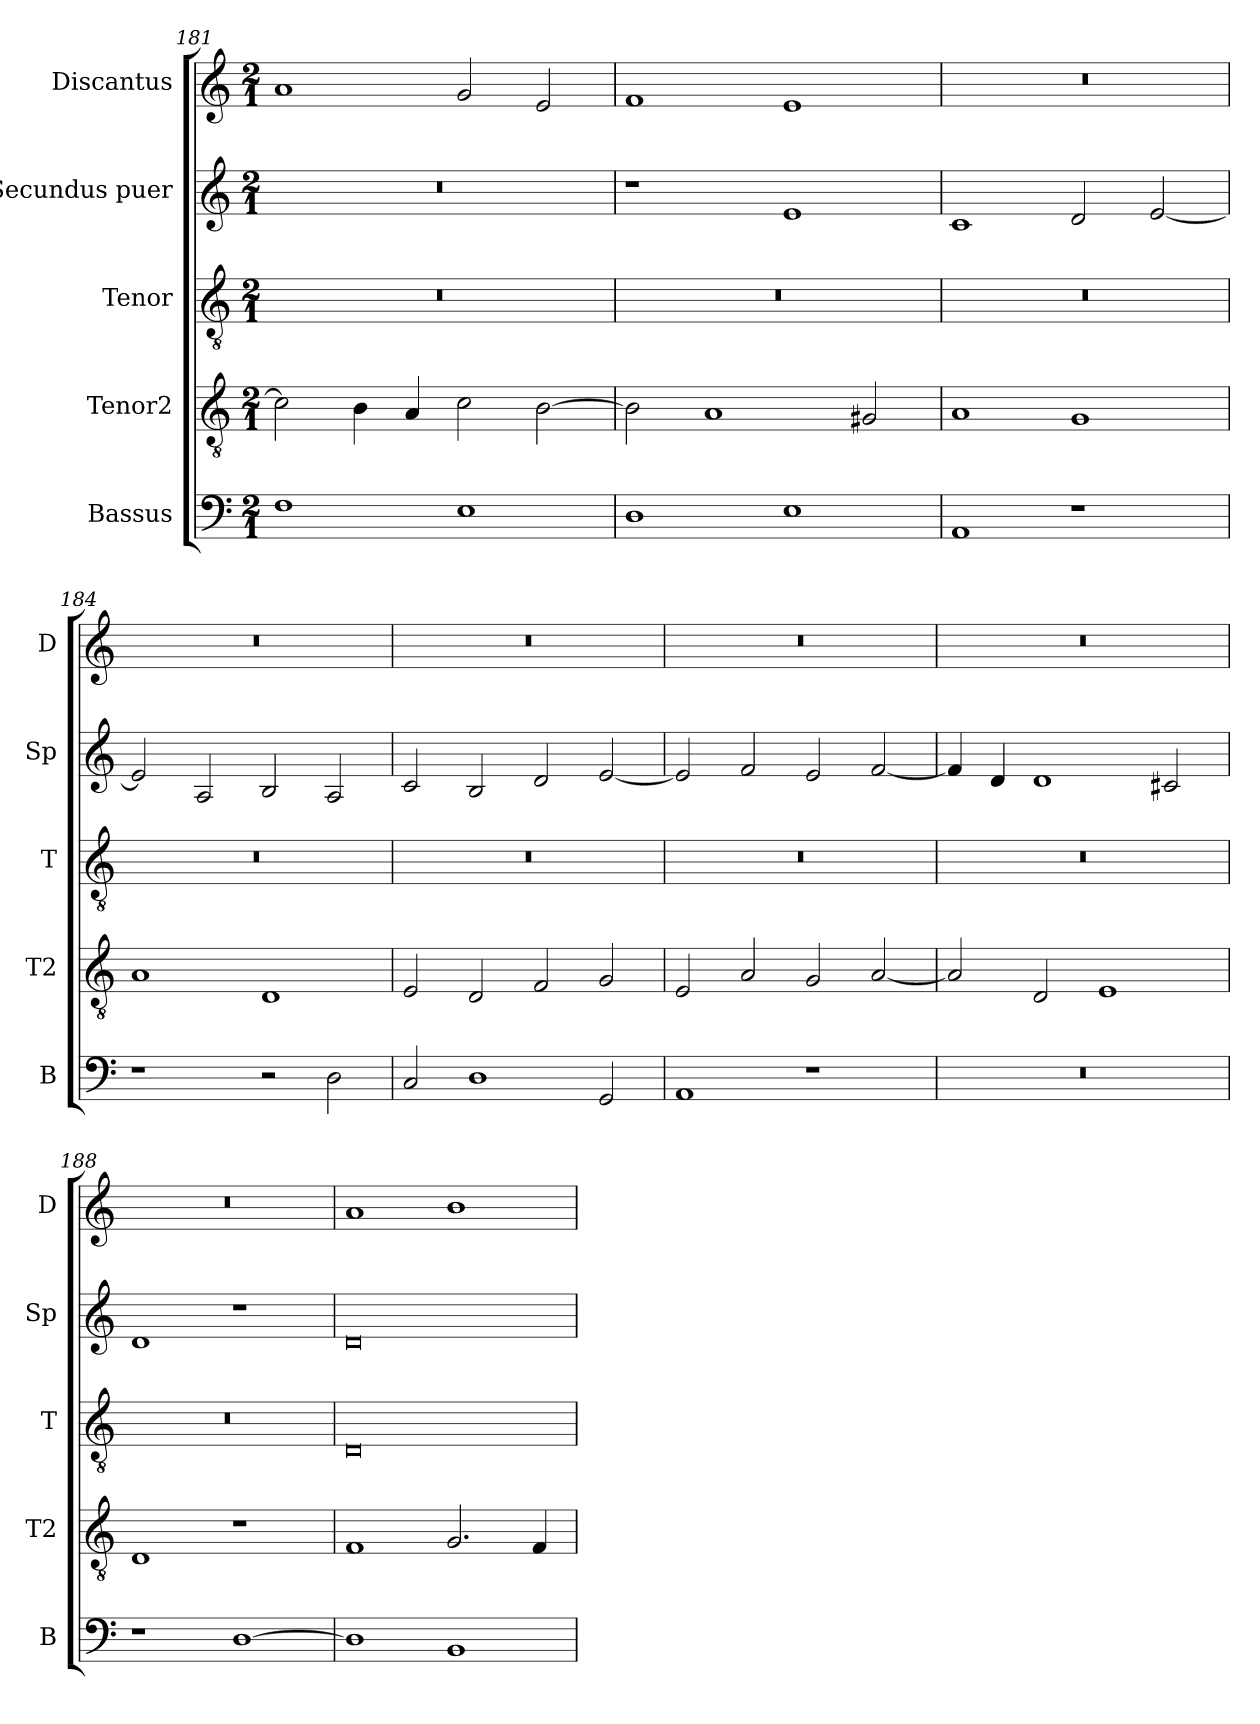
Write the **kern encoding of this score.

**kern	**kern	**kern	**kern	**kern
*part5	*part4	*part3	*part2	*part1
*staff5	*staff4	*staff3	*staff2	*staff1
*I"Bassus	*I"Tenor2	*I"Tenor	*I"Secundus puer	*I"Discantus
*I'B	*I'T2	*I'T	*I'Sp	*I'D
*clefF4	*clefGv2	*clefGv2	*clefG2	*clefG2
*k[]	*k[]	*k[]	*k[]	*k[]
*M2/1	*M2/1	*M2/1	*M2/1	*M2/1
=181	=181	=181	=181	=181
1F	2c\]	0r	0r	1a
.	4B\	.	.	.
.	4A/	.	.	.
1E	2c\	.	.	2g/
.	[2B\	.	.	2e/
=182	=182	=182	=182	=182
1D	2B\]	0r	1r	1f
.	1A	.	.	.
1E	.	.	1e	1e
.	2G#X/	.	.	.
=183	=183	=183	=183	=183
1AA	1A	0r	1c	0r
1r	1G	.	2d/	.
.	.	.	[2e/	.
=184	=184	=184	=184	=184
1r	1A	0r	2e/]	0r
.	.	.	2A/	.
2r	1D	.	2B/	.
2D\	.	.	2A/	.
=185	=185	=185	=185	=185
2C/	2E/	0r	2c/	0r
1D	2D/	.	2B/	.
.	2F/	.	2d/	.
2GG/	2G/	.	[2e/	.
=186	=186	=186	=186	=186
1AA	2E/	0r	2e/]	0r
.	2A/	.	2f/	.
1r	2G/	.	2e/	.
.	[2A/	.	[2f/	.
=187	=187	=187	=187	=187
0r	2A/]	0r	4f/]	0r
.	.	.	4d/	.
.	2D/	.	1d	.
.	1E	.	.	.
.	.	.	2c#X/	.
=188	=188	=188	=188	=188
1r	1D	0r	1d	0r
[1D	1r	.	1r	.
=189	=189	=189	=189	=189
1D]	1F	0D	0d	1a
1BB	2.G/	.	.	1b
.	4F/	.	.	.
=	=	=	=	=
*-	*-	*-	*-	*-
